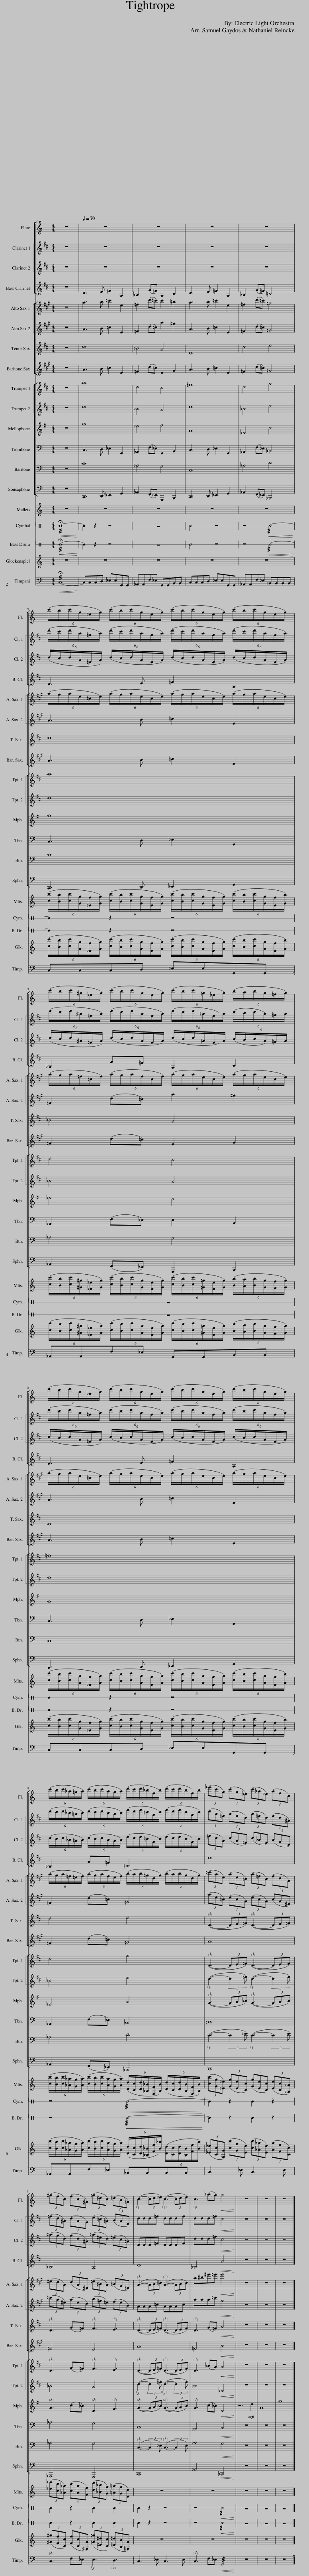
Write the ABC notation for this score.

X:1
%%score [ 1 [ 2 3 ] 4 ] [ [ 5 6 ] 7 8 ] [ [ 9 10 ] 11 12 13 14 ] 15 [ ] 16 17 18 19
L:1/8
M:4/4
I:linebreak $
K:C
V:1 treble
V:2 treble transpose=-2
V:3 treble transpose=-2
V:4 treble transpose=-14
V:5 treble transpose=-9
V:6 treble transpose=-9
V:7 treble transpose=-14
V:8 treble transpose=-21
V:9 treble transpose=-2
V:10 treble transpose=-2
V:11 treble transpose=-7
V:12 bass
V:13 bass
V:14 bass
V:15 treble transpose=12
V:16 perc stafflines=1
K:none
V:17 perc stafflines=1
K:none
V:18 treble transpose=24
V:19 bass
V:1
 z8 |[Q:1/4=70] z8 | z8 | z8 | z8 |$ %5
 (6:4:6(c'/b/c'/g/_e/g/) (6:4:6(c'/b/c'/g/e/g/) (6:4:6(c'/b/c'/g/e/g/) (6:4:6(c'/b/c'/g/e/g/) |$ (6:4:6(c'/b/c'/^g/_e/g/) (6:4:6(c'/b/c'/g/e/g/) (6:4:6(c'/b/c'/=g/_e/g/) (6:4:6(b/a/b/g/=f/g/) |$ (6:4:6(c'/b/c'/g/_e/g/) (6:4:6(c'/b/c'/g/e/g/) (6:4:6(c'/b/c'/g/e/g/) (6:4:6(c'/b/c'/g/e/g/) |$ (6:4:6(c'/b/c'/_a/=g/a/) (6:4:6(c'/b/c'/a/g/a/) (6:4:6(d'/c'/d'/_b/f/)b/ (6:4:6(d'/c'/)d'/b/f/b/ | (3(_e'c'g) (3(c'g_e) (3(c'_a_e) (3(afc) |$ %10
 (3(^gfc) (3(fc^G) (3(=g^dc) (3(=dB=G) | (3:2:1(c3- (3cd_e) (3:2:1(c3- (3cde) | (3:2:1c3 (_ag)!<(! g4!<)! | z8 | z8 | %15
 z8 |] %16
V:2
[K:D] z8 | z8 | z8 | z8 | z8 |$ %5
 (6:4:6(d'/c'/d'/a/=f/a/) (6:4:6(d'/c'/d'/a/f/a/) (6:4:6(d'/c'/d'/a/f/a/) (6:4:6(d'/c'/d'/a/f/a/) |$ (6:4:6(d'/c'/d'/^a/=f/a/) (6:4:6(d'/c'/d'/a/f/a/) (6:4:6(d'/c'/d'/=a/f/)a/ (6:4:6(c'/b/)c'/a/=g/a/ |$ (6:4:6(d'/c'/d'/a/=f/a/) (6:4:6(d'/c'/d'/a/f/a/) (6:4:6(d'/c'/d'/a/f/a/) (6:4:6(d'/c'/d'/a/f/a/) |$ (6:4:6(d'/c'/d'/_b/=a/b/) (6:4:6(d'/c'/d'/b/a/b/) (6:4:6(e'/d'/e'/=c'/g/)c'/ (6:4:6(e'/d'/e'/c'/g/c'/) | (3(d'a=f) (3(afd) (3(a=fd) (3(fd^A) |$ %10
 (3(=fd^A) (3(dAG) (3(e=c=A) (3(BAE) | ddd=f dddf | ddd=f!<(! c4!<)! | z8 | z8 | %15
 z8 |] %16
V:3
[K:D] z8 | z8 | z8 | z8 | z8 |$ %5
 (6:4:6(d/c/d/A/=F/A/) (6:4:6(d/c/d/A/F/A/) (6:4:6(d/c/d/A/F/A/) (6:4:6(d/c/d/A/F/A/) |$ (6:4:6(d/c/d/^A/=F/A/) (6:4:6(d/c/d/A/F/A/) (6:4:6(d/c/d/=A/F/)A/ (6:4:6(c/B/)c/A/=G/A/ |$ (6:4:6(d/c/d/A/=F/A/) (6:4:6(d/c/d/A/F/A/) (6:4:6(d/c/d/A/F/A/) (6:4:6(d/c/d/A/F/A/) |$ (6:4:6(d/c/d/_B/=A/B/) (6:4:6(d/c/d/B/A/B/) (6:4:6(e/d/e/=c/G/)c/ (6:4:6(e/d/)e/c/G/c/ | (3(=fdA) (3(dA=F) (3(d_BF) (3(BGD) |$ %10
 (3(^agd) (3(gd^A) (3(=a^ed) (3(=ec=A) | DDD=F DDDF | ddd=f!<(! c4!<)! | z8 | z8 | %15
 z8 |] %16
V:4
[K:D] z8 | D3 E =F2 A,2 | _B,2 (G=F) A,2 C2 | D3 E =F2 A,2 | _B,2 (G=F) =C4 |$ %5
 D3 E =F2 A,2 |$ _B,2 G=F A,2 C2 |$ D3 E =F2 A,2 |$ _B,2 G=F =C4 | d8 |$ %10
 _B,4 A,4 | D8 | _B,4!<(! A4!<)! | z8 | z8 | %15
 z8 |] %16
V:5
[K:A] z8 | a3 b =c'2 e2 | =f2 (d'=c') c'2 =b2 | a3 b =c'2 e2 | =f2 (d'=c') =g4 |$ %5
 (6:4:6(a/g/a/e/=c/e/) (6:4:6(a/g/a/e/c/e/) (6:4:6(a/g/a/e/c/e/) (6:4:6(a/g/a/e/c/e/) |$ (6:4:6(a/g/a/=f/=c/f/) (6:4:6(a/g/a/f/c/f/) (6:4:6(a/g/a/e/c/e/) (6:4:6(a/g/a/e/c/e/) |$ (6:4:6(a/g/a/e/=c/e/) (6:4:6(a/g/a/e/c/e/) (6:4:6(a/g/a/e/c/e/) (6:4:6(a/g/a/e/c/e/) |$ (6:4:6(a/g/a/=f/=e/f/) (6:4:6(a/g/a/f/e/f/) (6:4:6(b/a/b/=g/d/g/) (6:4:6(b/a/b/g/d/g/) | (3(=c'ae) (3(ae=c) (3(a=fc) (3(fdA) |$ %10
 (3(^edA) (3(dA^E) (3(=e^BA) (3(=BG=E) | (3:2:1(A3- (3AB=c) (3:2:1(A3- (3ABc) | a^b^e'=e'!<(! e'4!<)! | z8 | z8 | %15
 z8 |] %16
V:6
[K:A] z8 | A3 B =c2 E2 | =F2 (d=c) a2 ^g2 | A3 B =c2 E2 | =F2 (d=c) =G4 |$ %5
 A3 B =c2 E2 |$ =F2 (d=c) a2 ^g2 |$ A3 B =c2 E2 |$ =F2 (d=c) =G4 | (3(ae=c) (3(ecA) (3(ecA) (3(cA^E) |$ %10
 (3(=c'a^e) (3(aed) (3(b=g=e) (3(feB) | AAA=c AAAc | aaa=c'!<(! g4!<)! | z8 | z8 | %15
 z8 |] %16
V:7
[K:D] z8 | d8 | _B4 A4 | D8 | d4 e4 |$ %5
 d8 |$ _B4 A4 |$ D8 |$ d4 e4 | (3:2:1(D3- (3DE=F) (3:2:1(D3- (3DE=F) |$ %10
 (3:2:1D3 (G=F) (3:2:1F3 (3:2:1E3 | (3:2:1(D3- (3DE=F) (3:2:1(D3- (3DEF) | (3:2:1D3 (G=F)!<(! A4!<)! | z8 | z8 | %15
 z8 |] %16
V:8
[K:A] z8 | A3 B =c2 E2 | =F2 (d=c) E2 G2 | A3 B =c2 E2 | =F2 (d=c) =G4 |$ %5
 A3 B =c2 E2 |$ =F2 (d=c) E2 G2 |$ A3 B =c2 E2 |$ =F2 (d=c) =G4 | A8 |$ %10
 =F4 E4 | A8 | =F4!<(! B4!<)! | z8 | z8 | %15
 z8 |] %16
V:9
[K:D] z8 | a8 | d4 c4 | =f8 | d4 g4 |$ %5
 a8 |$ d4 c4 |$ =f8 |$ d4 g4 | (3:2:1(D3- (3DE=F) (3:2:1(D3- (3DEF) |$ %10
 (3:2:1D3 (G=F) (3:2:1F3 (3:2:1E3 | (3:2:1(D3- (3DE=F) (3:2:1(D3- (3DEF) | (3:2:1D3 (_BA)!<(! A4!<)! | z8 | z8 | %15
 z8 |] %16
V:10
[K:D] z8 | d8 | _B4 A4 | d8 | _B4 e4 |$ %5
 d8 |$ _B4 A4 |$ d8 |$ _B4 e4 | (3:2:1(d3- (3:2:2d2 =f) (3:2:1(d3- (3:2:2d2 f) |$ %10
 _B4 A4 | (3:2:1(d3- (3:2:2d2 =f) (3:2:1(d3- (3:2:2d2 f) | _B4!<(! _D4!<)! | z8 | z8 | %15
 z8 |] %16
V:11
[K:G] z8 | g8 | _e4 f4 | G8 | _E4 c4 |$ %5
 g8 |$ _e4 d4 |$ G8 |$ _E4 A4 | (3:2:1(G3- (3GA_B) (3:2:1(G3- (3GAB) |$ %10
 (3:2:1G3 (c_B) (3:2:1D3 (3:2:1F3 | (3:2:1(G3- (3GA_B) (3:2:1(G3- (3GAB) | (3:2:1G3 (c_B)!<(! D4!<)! | z6!mp! d2 | G8 | %15
 g8 |] %16
V:12
 z8 | C,3 D, _E,2 G,,2 | _A,,2 (F,_E,) G,,2 B,,2 | C,3 D, _E,2 G,,2 | _A,,2 (F,_E,) _B,,4 |$ %5
 C,3 D, _E,2 G,,2 |$ _A,,2 (F,_E,) E,2 B,,2 |$ C,3 D, _E,2 G,,2 |$ _A,,2 (F,_E,) _B,,4 | =C,8 |$ %10
 _A,4 G,4 | C,8 | _A,,4!<(! B,,4!<)! | z8 | z8 | %15
 z8 |] %16
V:13
 z8 | C8 | _A,4 G,4 | C,8 | _A,4 D4 |$ %5
 C8 |$ _A,4 G,4 |$ C,8 |$ _A,4 D4 | (3:2:1(C3- (3:2:2C2 _E) (3:2:1(C3- (3:2:2C2 E) |$ %10
 _A,4 G,4 | (3:2:1(C,3- (3:2:2C,2 _E,) (3:2:1(C,3- (3:2:2C,2 E,) | _A,4!<(! G,4!<)! | z8 | z8 | %15
 z8 |] %16
V:14
 z8 | C,,3 D,, _E,,2 G,,2 | _A,,2 (F,,_E,,) G,,,2 B,,,2 | C,,3 D,, _E,,2 G,,2 | _A,,2 (F,,_E,,) _B,,,4 |$ %5
 C,,3 D,, _E,,2 G,,2 |$ _A,,2 (F,,_E,,) G,,,2 B,,,2 |$ C,,3 D,, _E,,2 G,,2 |$ _A,,2 (F,,_E,,) _B,,,4 | C,,8 |$ %10
 _A,,,4 G,,,4 | C,,8 | _A,,4!<(! _C,,4!<)! | z8 | z8 | %15
 z8 |] %16
V:15
 z8 | z8 | z8 | z8 | z8 |$ %5
 (6:4:6([cc']/[Bb]/[cc']/[Gg]/[_Ef]/[Gg]/) (6:4:6([cc']/[Bb]/[cc']/[Gg]/[Ef]/[Gg]/) (6:4:6([cc']/[Bb]/[cc']/[Gg]/[Ef]/[Gg]/) (6:4:6([cc']/[Bb]/[cc']/[Gg]/[Ef]/[Gb]/) |$ (6:4:6([cc']/[Bb]/[cc']/[^G^g]/[_E_e]/[Gg]/) (6:4:6([cc']/[Bb]/[cc']/[Gg]/[Ee]/[Gg]/) (6:4:6([cc']/[Bb]/[cc']/[=G=g]/[Ee]/[Gg]/) (6:4:6([Bb]/[Aa]/[Bb]/[Gg]/[Ff]/[Gg]/) |$ (6:4:6([cc']/[Bb]/[cc']/[Gg]/[_Ef]/[Gg]/) (6:4:6([cc']/[Bb]/[cc']/[Gg]/[Ef]/[Gg]/) (6:4:6([cc']/[Bb]/[cc']/[Gg]/[Ef]/[Gg]/) (6:4:6([cc']/[Bb]/[cc']/[Gg]/[Ef]/[Gb]/) |$ (6:4:6([cc']/[Bb]/[cc']/[_A_a]/[Gg]/[Aa]/) (6:4:6([cc']/[Bb]/[cc']/[Aa]/[Gg]/[Aa]/) (6:4:6([Dd]/[Cc]/[Dd]/[_B,_B]/[F,F]/)[B,B]/ (6:4:6([Dd]/[Cc]/[Dd]/[B,B]/[F,F]/[B,B]/) | (3([cc'][Gg][_E_e]) (3([Gg][Ee][Cc]) (3([Gg][Ee][Cc]) (3([Ee][Cc][_A,_A]) |$ %10
 (3([_e_e'][cc'][_A_a]) (3([cc'][Aa][Ff]) (3([dd'][_B_b][Gg]) (3([=A=a][Gg][Dd]) | z8 | z8 | z8 | z8 | %15
 z8 |] %16
V:16
!<(! !///!!fermata!E8-!<)! | E2 z2 z4 | z8 | E4 z4 | z4!<(! !///!E4-!<)! |$ %5
 E2 z2 z4 |$ z8 |$ E2 z2 z4 |$ z4!<(! !///!E4-!<)! | E2 z2 E2 z2 |$ %10
 E2 z2 E2 E2 | E2 z2 z4 | z4!<(! !///!E4!<)! | z8 | z8 | %15
 z8 |] %16
V:17
!<(! !///!!fermata!E8-!<)! | E2 z2 z4 | z8 | E4 z4 | z4!<(! !///!E4-!<)! |$ %5
 E2 z2 z4 |$ z8 |$ E2 z2 z4 |$ z4!<(! !///!E4-!<)! | E2 z2 E2 z2 |$ %10
 E2 z2 E2 E2 | E2 z2 z4 | z4!<(! !///!E4!<)! | z8 | z8 | %15
 z8 |] %16
V:18
 z8 | z8 | z8 | z8 | z8 |$ %5
 (6:4:6([cc']/[Bb]/[cc']/[Gg]/[_Ef]/[Gg]/) (6:4:6([cc']/[Bb]/[cc']/[Gg]/[Ef]/[Gg]/) (6:4:6([cc']/[Bb]/[cc']/[Gg]/[Ef]/[Gg]/) (6:4:6([cc']/[Bb]/[cc']/[Gg]/[Ef]/[Gb]/) |$ (6:4:6([cc']/[Bb]/[cc']/[^G^g]/[_E_e]/[Gg]/) (6:4:6([cc']/[Bb]/[cc']/[Gg]/[Ee]/[Gg]/) (6:4:6([cc']/[Bb]/[cc']/[=G=g]/[Ee]/[Gg]/) (6:4:6([Bb]/[Aa]/[Bb]/[Gg]/[Ff]/[Gg]/) |$ (6:4:6([cc']/[Bb]/[cc']/[Gg]/[_Ef]/[Gg]/) (6:4:6([cc']/[Bb]/[cc']/[Gg]/[Ef]/[Gg]/) (6:4:6([cc']/[Bb]/[cc']/[Gg]/[Ef]/[Gg]/) (6:4:6([cc']/[Bb]/[cc']/[Gg]/[Ef]/[Gb]/) |$ (6:4:6([cc']/[Bb]/[cc']/[_A_a]/[Gg]/[Aa]/) (6:4:6([cc']/[Bb]/[cc']/[Aa]/[Gg]/[Aa]/) (6:4:6([Dd]/[Cc]/[Dd]/[_B,_B]/[Ff]/)[B_b]/ (6:4:6([Dd]/[Cc]/[Dd]/[B,B]/[Ff]/[Bb]/) | (3([_E_e][Cc][G,G]) (3([cc'][Gg][Ee]) (3([cc'][_A_a][Ee]) (3([Aa][Ff][Cc]) |$ %10
 (3([^G^g][Ff][Cc]) (3([Ff][Cc][^G,G]) (3([=G=g][^D^d][Cc]) (3([=D=d][B,B][=G,G]) | z8 | z8 | z8 | z8 | %15
 z8 |] %16
V:19
!<(! !///!!fermata!C,8-!<)! | C,C,C,D, _E,E,G,,G,, | _A,,A,,F,_E, G,,G,,B,,B,, | C,C,C,D, _E,E,G,,G,, | _A,,A,,F,_E, _B,,B,,B,,B,, |$ %5
 C,C,C,D, _E,E,G,,G,, |$ _A,,A,,F,_E, G,,G,,B,,B,, |$ C,C,C,D, _E,E,G,,G,, |$ _A,,A,,F,_E, _B,,B,,B,,B,, | C,3 _E, C,3 E, |$ %10
 (3:2:1C,3 F,_E, (3:2:1E,3 (3:2:1D,3 | C,3 _E, C,3 E, | (3:2:1C,3 F,_E,!<(! !///!G,,4!<)! | z8 | z8 | %15
 z8 |] %16
